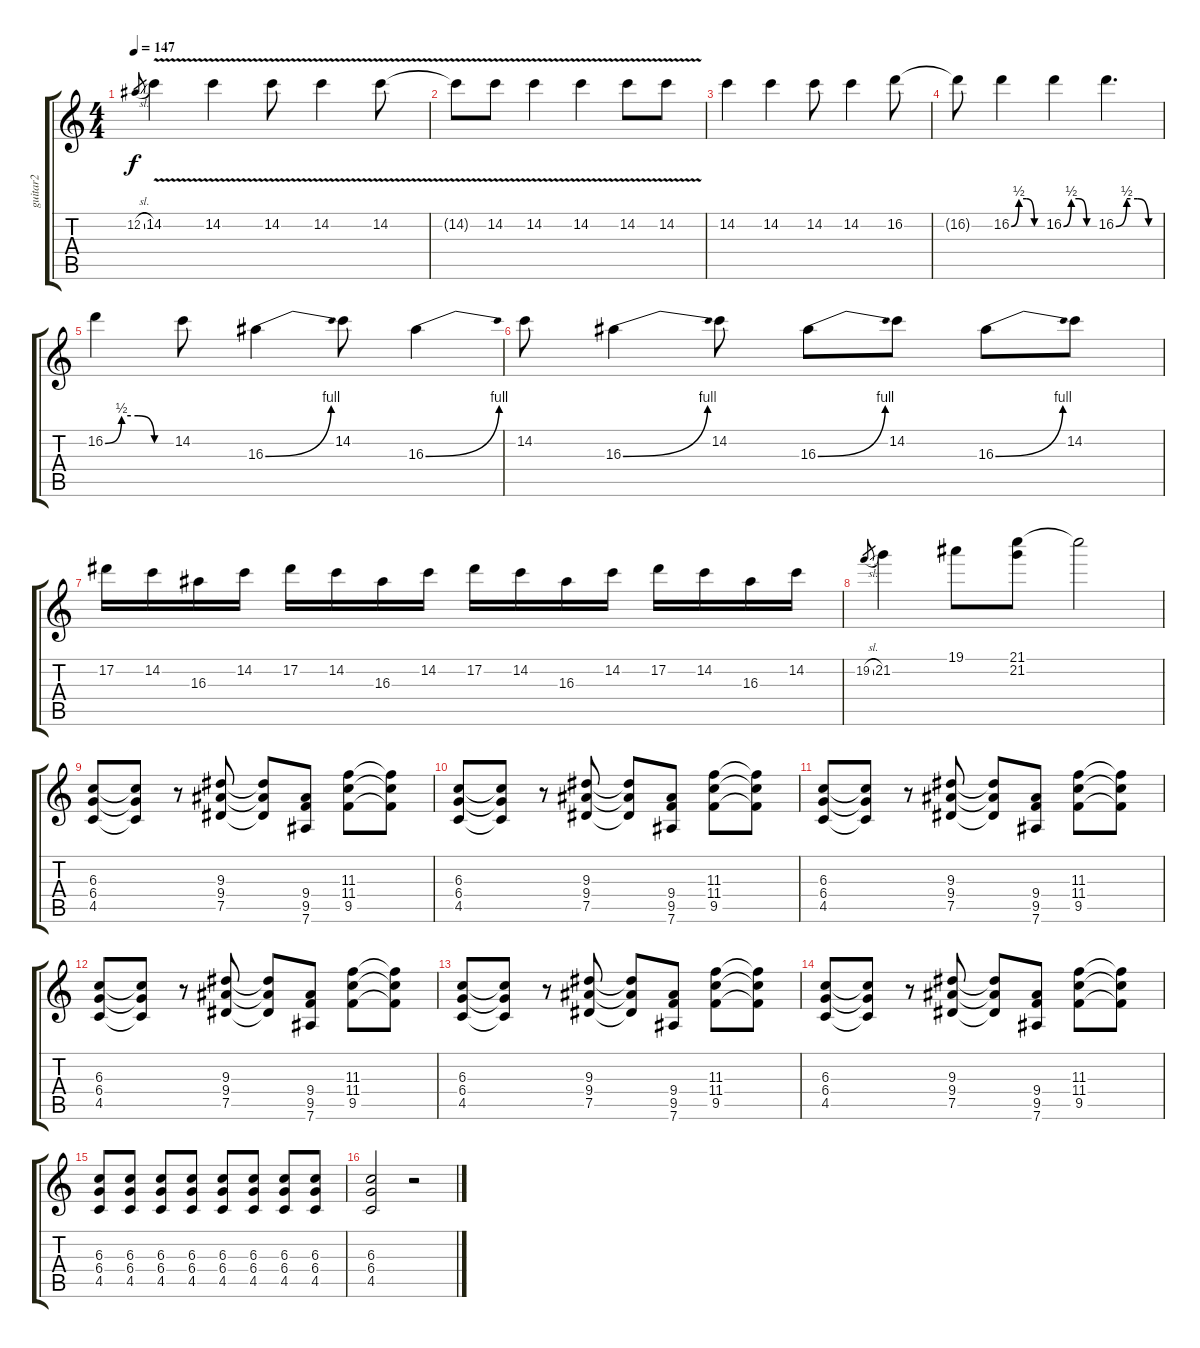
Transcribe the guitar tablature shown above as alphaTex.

\track ("guitar2" "guitar2") {instrument distortionguitar}
\staff {score tabs}
\tuning (Eb4 Bb3 Gb3 Db3 Ab2 Eb2) {hide}
\ts (4 4)
\tempo 147
\clef g2
\ks c
12.2{sl}.8{gr dy f} 14.2{v}.4 14.2{v}.4 14.2{v}.8 14.2{v}.4 14.2{v}.8 |
14.2{t}.8 14.2{v}.8 14.2{v}.4 14.2{v}.4 14.2{v}.8 14.2{v}.8 |
14.2.4 14.2.4 14.2.8 14.2.4 16.2.8 |
16.2{t}.8 16.2{be (custom 0 0 15 2 30 2 45 0 60 0)}.4 16.2{be (custom 0 0 15 2 30 2 45 0 60 0)}.4 16.2{be (custom 0 0 15 2 30 2 45 0 60 0)}.4{d} |
16.2{be (custom 0 0 15 2 30 2 45 0 60 0)}.4 14.2.8 16.3{be (bend 0 0 60 4)}.4 14.2.8 16.3{be (bend 0 0 60 4)}.4 |
14.2.8 16.3{be (bend 0 0 60 4)}.4 14.2.8 16.3{be (bend 0 0 60 4)}.8 14.2.8 16.3{be (bend 0 0 60 4)}.8 14.2.8 |
17.2.16 14.2.16 16.3.16 14.2.16 17.2.16 14.2.16 16.3.16 14.2.16 17.2.16 14.2.16 16.3.16 14.2.16 17.2.16 14.2.16 16.3.16 14.2.16 |
19.2{sl}.8{gr} 21.2.4 19.1.8 (21.1 21.2).8 21.1{t}.2 |
(6.3 6.4 4.5).8 (6.3{t} 6.4{t} 4.5{t}).8 r.8 (9.3 9.4 7.5).8 (9.3{t} 9.4{t} 7.5{t}).8 (9.4 9.5 7.6).8 (11.3 11.4 9.5).8 (11.3{t} 11.4{t} 9.5{t}).8 |
(6.3 6.4 4.5).8 (6.3{t} 6.4{t} 4.5{t}).8 r.8 (9.3 9.4 7.5).8 (9.3{t} 9.4{t} 7.5{t}).8 (9.4 9.5 7.6).8 (11.3 11.4 9.5).8 (11.3{t} 11.4{t} 9.5{t}).8 |
(6.3 6.4 4.5).8 (6.3{t} 6.4{t} 4.5{t}).8 r.8 (9.3 9.4 7.5).8 (9.3{t} 9.4{t} 7.5{t}).8 (9.4 9.5 7.6).8 (11.3 11.4 9.5).8 (11.3{t} 11.4{t} 9.5{t}).8 |
(6.3 6.4 4.5).8 (6.3{t} 6.4{t} 4.5{t}).8 r.8 (9.3 9.4 7.5).8 (9.3{t} 9.4{t} 7.5{t}).8 (9.4 9.5 7.6).8 (11.3 11.4 9.5).8 (11.3{t} 11.4{t} 9.5{t}).8 |
(6.3 6.4 4.5).8 (6.3{t} 6.4{t} 4.5{t}).8 r.8 (9.3 9.4 7.5).8 (9.3{t} 9.4{t} 7.5{t}).8 (9.4 9.5 7.6).8 (11.3 11.4 9.5).8 (11.3{t} 11.4{t} 9.5{t}).8 |
(6.3 6.4 4.5).8 (6.3{t} 6.4{t} 4.5{t}).8 r.8 (9.3 9.4 7.5).8 (9.3{t} 9.4{t} 7.5{t}).8 (9.4 9.5 7.6).8 (11.3 11.4 9.5).8 (11.3{t} 11.4{t} 9.5{t}).8 |
(6.3 6.4 4.5).8 (6.3 6.4 4.5).8 (6.3 6.4 4.5).8 (6.3 6.4 4.5).8 (6.3 6.4 4.5).8 (6.3 6.4 4.5).8 (6.3 6.4 4.5).8 (6.3 6.4 4.5).8 |
(6.3 6.4 4.5).2 r.2
